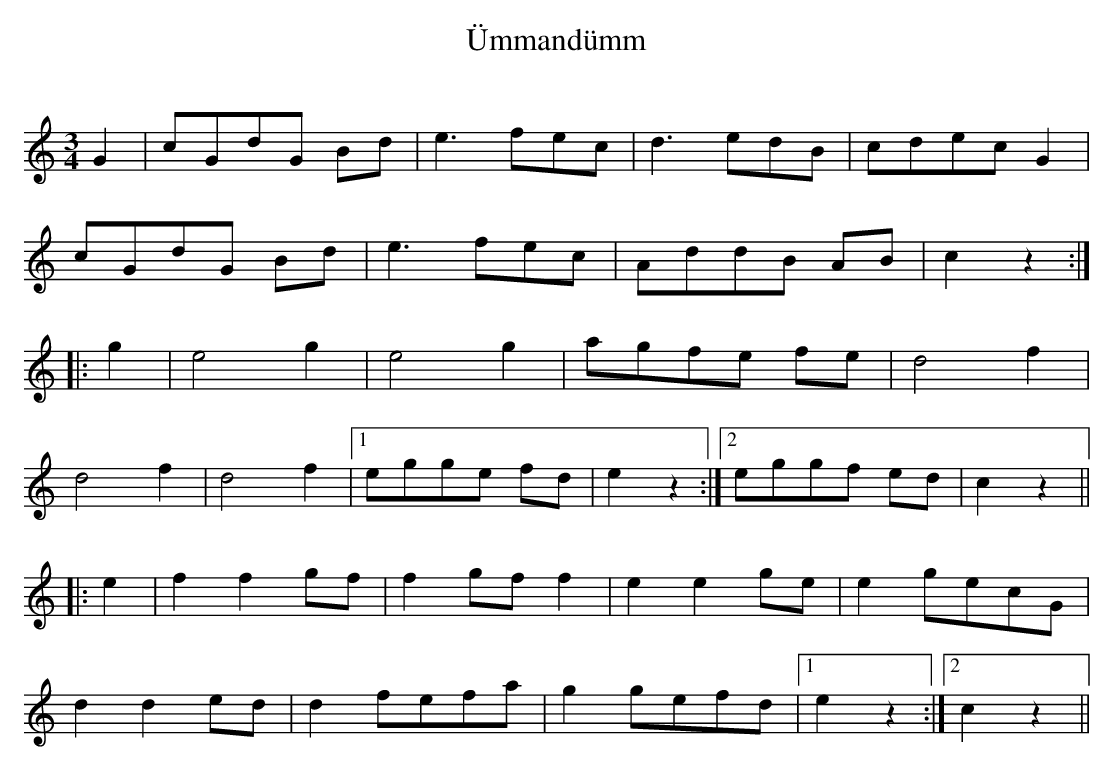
X:1
T:Ümmandümm
C:
M:3/4
L:1/4
K:C
G|c/G/d/G/ B/d/|e>fe/c/|d>ed/B/|c/d/e/c/G|
c/G/d/G/ B/d/|e>fe/c/|A/d/d/B/ A/B/|cz:|
|:g|e2g|e2g|a/g/f/e/ f/e/|d2f|
d2f|d2f|1e/g/g/e/ f/d/|ez:|2e/g/g/f/ e/d/|cz||
|:e|ffg/f/|fg/f/f|eeg/e/|eg/e/c/G/|
dde/d/|df/e/f/a/|gg/e/f/d/|1ez:|2cz||
